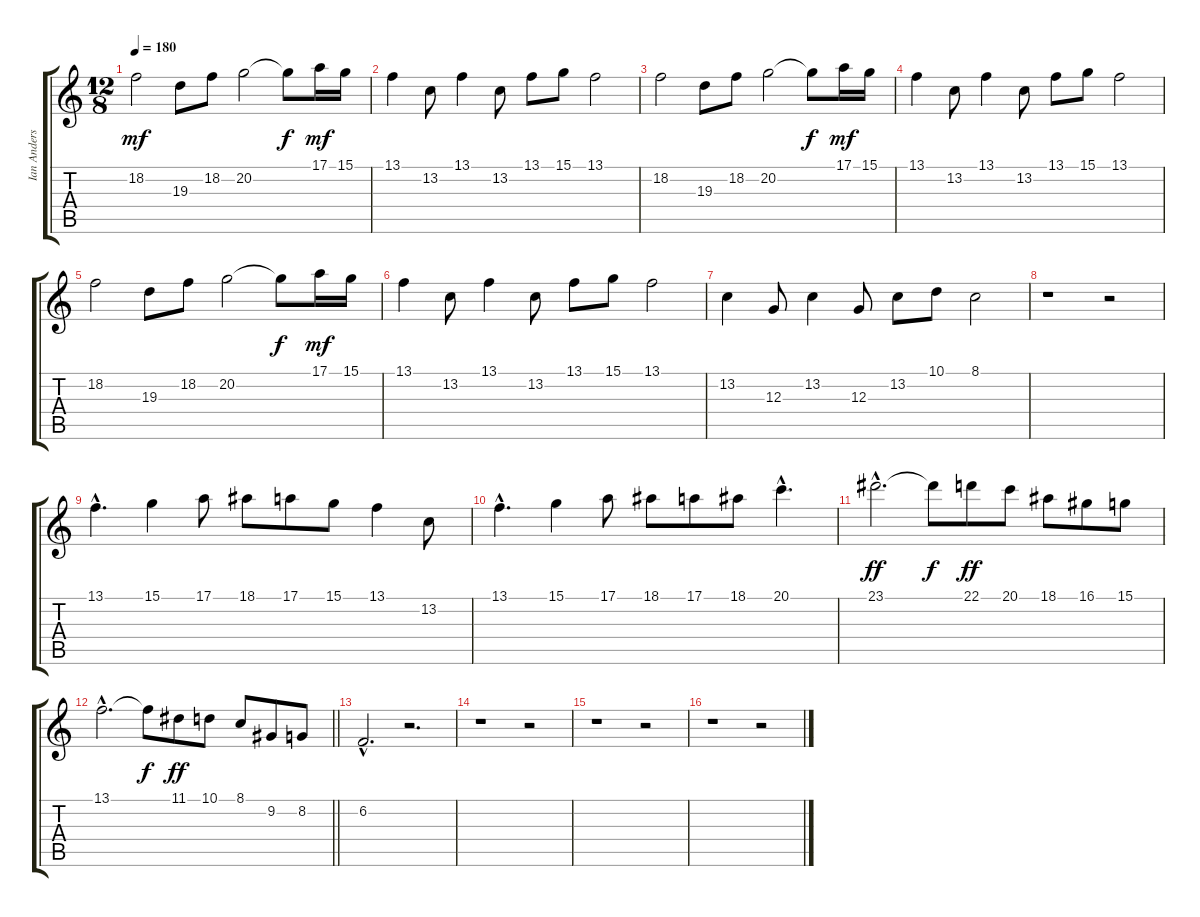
\track ("Ian Anderson (flute/sax)" "Ian Anders") {instrument flute}
\staff {score tabs}
\tuning (E4 B3 G3 D3 A2 E2) {hide}
\ts (12 8)
\tempo 180
\clef g2
\ks c
18.2.2{dy mf} 19.3.8 18.2.8 20.2.2 20.2{t}.8{dy f} 17.1.16{dy mf} 15.1.16 |
13.1.4 13.2.8 13.1.4 13.2.8 13.1.8 15.1.8 13.1.2 |
18.2.2 19.3.8 18.2.8 20.2.2 20.2{t}.8{dy f} 17.1.16{dy mf} 15.1.16 |
13.1.4 13.2.8 13.1.4 13.2.8 13.1.8 15.1.8 13.1.2 |
18.2.2 19.3.8 18.2.8 20.2.2 20.2{t}.8{dy f} 17.1.16{dy mf} 15.1.16 |
13.1.4 13.2.8 13.1.4 13.2.8 13.1.8 15.1.8 13.1.2 |
13.2.4 12.3.8 13.2.4 12.3.8 13.2.8 10.1.8 8.1.2 |
r.1 r.2 |
13.1{hac}.4{d} 15.1.4 17.1.8 18.1.8 17.1.8 15.1.8 13.1.4 13.2.8 |
13.1{hac}.4{d} 15.1.4 17.1.8 18.1.8 17.1.8 18.1.8 20.1{hac}.4{d} |
23.1{hac}.2{d dy ff} 23.1{t}.8{dy f} 22.1.8{dy ff} 20.1.8 18.1.8 16.1.8 15.1.8 |
\barLineRight lightlight
13.1{hac}.2{d} 13.1{t}.8{dy f} 11.1.8{dy ff} 10.1.8 8.1.8 9.2.8 8.2.8 |
6.2{hac}.2{d} r.2{d} |
r.1 r.2 |
r.1 r.2 |
r.1 r.2
